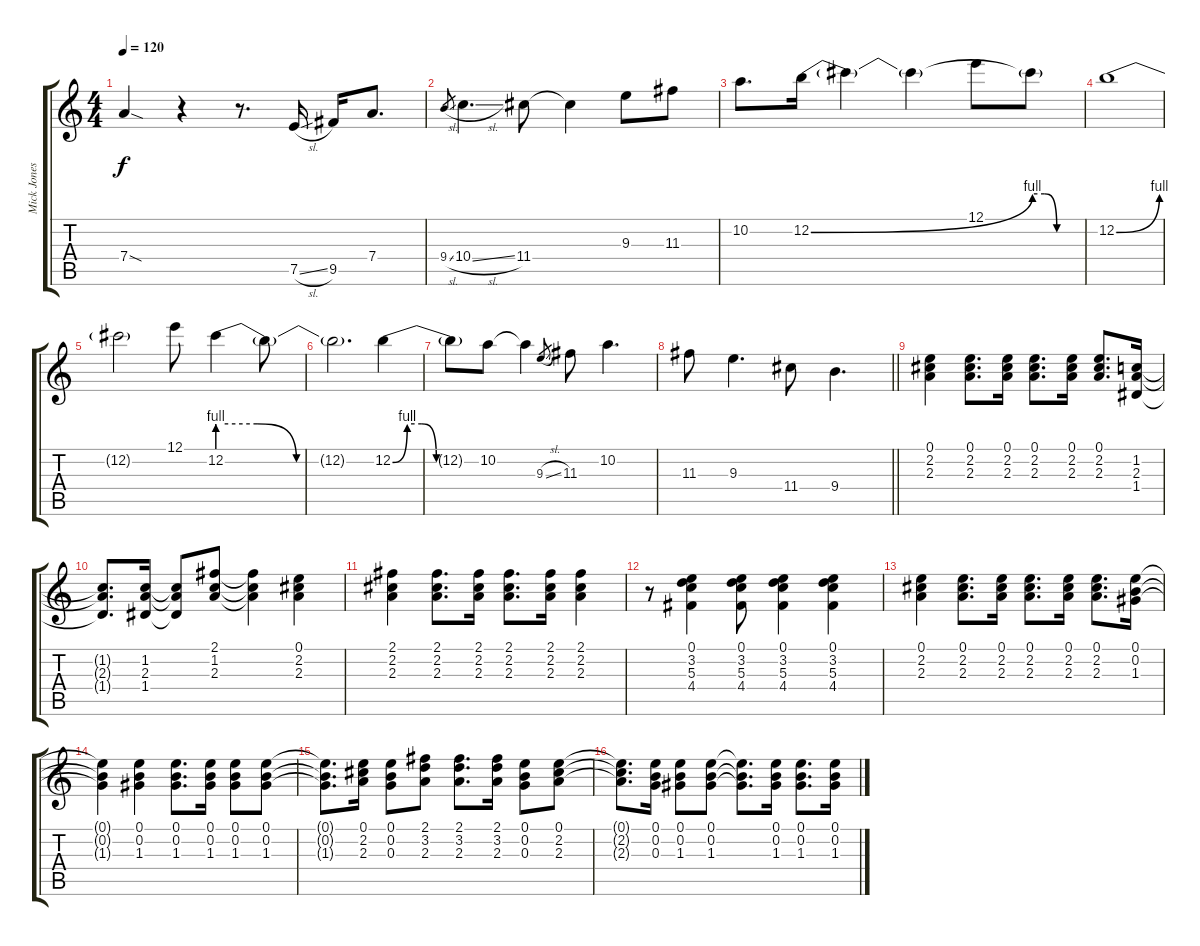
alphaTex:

\track ("Mick Jones" "Mick Jones") {instrument electricguitarclean}
\staff {score tabs}
\tuning (E4 B3 G3 D3 A2 E2) {hide}
\ts (4 4)
\tempo 120
\clef g2
\ks c
7.4{sod}.4{dy f} r.4 r.8{d} 7.5{sl}.16 9.5.16 7.4.8{d} |
9.4{sl}.8{gr} 10.4{sl}.4{d} 11.4.8 11.4{t}.4 9.3.8 11.3.8 |
10.2.8{d} 12.2{be (bend 0 0 60 4)}.16 12.2{t}.4 12.2{t}.4 12.1.8 12.2{be (custom 0 4 15 4 30 0 60 0) t}.8 |
12.2{be (bend 0 0 60 4)}.1 |
12.2{t}.2 12.1.8 12.2{be (custom 0 4 15 4 30 0 60 0)}.4 12.2{t}.8 |
12.2{t}.2{d} 12.2{be (custom 0 0 10 4 20 4 30 0 60 0)}.4 |
12.2{t}.8 10.2.8 10.2{t}.4 9.3{sl}.8{gr} 11.3.8 10.2.4{d} |
\barLineRight lightlight
11.3.8 9.3.4{d} 11.4.8 9.4.4{d} |
(0.1 2.2 2.3).4{instrument electricguitarclean} (0.1 2.2 2.3).8{d} (0.1 2.2 2.3).16 (0.1 2.2 2.3).8{d} (0.1 2.2 2.3).16 (0.1 2.2 2.3).8{d} (1.2 2.3 1.4).16 |
(1.2{t} 2.3{t} 1.4{t}).8{d} (1.2 2.3 1.4).16 (1.2{t} 2.3{t} 1.4{t}).8 (2.1 1.2 2.3).8 (2.1{t} 1.2{t} 2.3{t}).4 (0.1 2.2 2.3).4 |
(2.1 2.2 2.3).4 (2.1 2.2 2.3).8{d} (2.1 2.2 2.3).16 (2.1 2.2 2.3).8{d} (2.1 2.2 2.3).16 (2.1 2.2 2.3).4 |
r.8 (0.1 3.2 5.3 4.4).4 (0.1 3.2 5.3 4.4).8 (0.1 3.2 5.3 4.4).4 (0.1 3.2 5.3 4.4).4 |
(0.1 2.2 2.3).4 (0.1 2.2 2.3).8{d} (0.1 2.2 2.3).16 (0.1 2.2 2.3).8{d} (0.1 2.2 2.3).16 (0.1 2.2 2.3).8{d} (0.1 0.2 1.3).16 |
(0.1{t} 0.2{t} 1.3{t}).4 (0.1 0.2 1.3).4 (0.1 0.2 1.3).8{d} (0.1 0.2 1.3).16 (0.1 0.2 1.3).8 (0.1 0.2 1.3).8 |
(0.1{t} 0.2{t} 1.3{t}).8{d} (0.1 2.2 2.3).16 (0.1 0.2 0.3).8 (2.1 3.2 2.3).8 (2.1 3.2 2.3).8{d} (2.1 3.2 2.3).16 (0.1 0.2 0.3).8 (0.1 2.2 2.3).8 |
(0.1{t} 2.2{t} 2.3{t}).8{d} (0.1 0.2 0.3).16 (0.1 0.2 1.3).8 (0.1 0.2 1.3).8 (0.1{t} 0.2{t} 1.3{t}).8{d} (0.1 0.2 1.3).16 (0.1 0.2 1.3).8{d} (0.1 0.2 1.3).16
